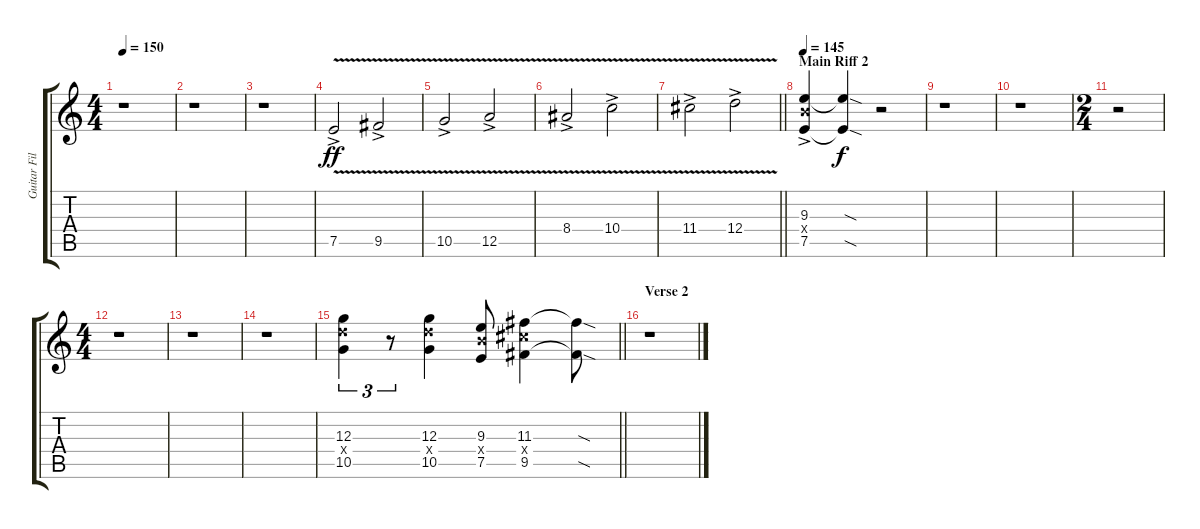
\track ("Guitar Fills/Solo" "Guitar Fil") {instrument overdrivenguitar}
\staff {score tabs}
\tuning (E4 B3 G3 D3 A2 E2) {hide}
\ts (4 4)
\tempo 150
\clef g2
\ks c
r.1{dy mp} |
r.1 |
r.1 |
7.5{v ac}.2{dy ff instrument overdrivenguitar} 9.5{v ac}.2 |
10.5{v ac}.2 12.5{v ac}.2 |
8.4{v ac}.2 10.4{v ac}.2 |
\barLineRight lightlight
11.4{v ac}.2 12.4{v ac}.2 |
\section ("" "Main Riff 2")
\tempo 145
(9.3{ac} 9.4{x} 7.5{ac}).4 (9.3{sod t} 7.5{sod t}).4{dy f} r.2 |
r.1 |
r.1 |
\ts (2 4)
r.2 |
\ts (4 4)
r.1 |
r.1 |
r.1 |
\barLineRight lightlight
(12.3 12.4{x} 10.5).4{tu (3 2) volume 10} r.8{tu (3 2)} (12.3 12.4{x} 10.5).4 (9.3 9.4{x} 7.5).8 (11.3 11.4{x} 9.5).4 (11.3{sod t} 9.5{sod t}).8 |
\section ("" "Verse 2")
r.1
